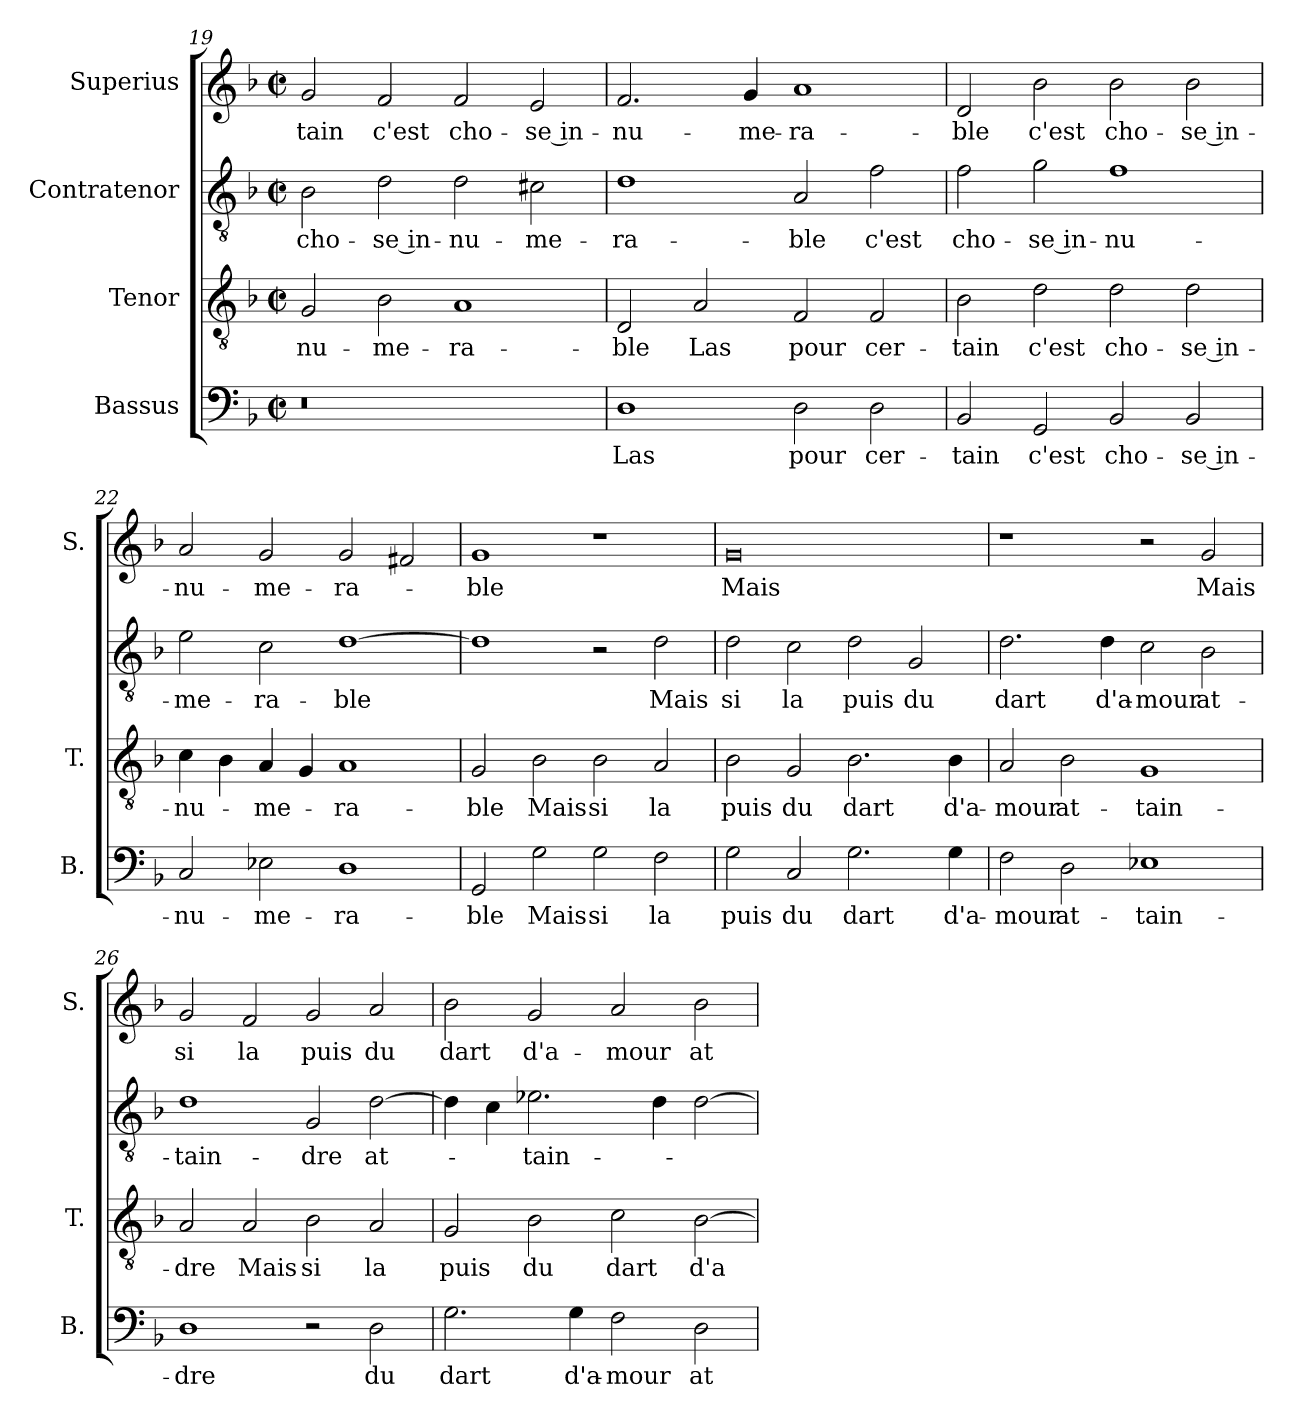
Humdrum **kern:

**kern	**text	**kern	**text	**kern	**text	**kern	**text
*part4	*part4	*part3	*part3	*part2	*part2	*part1	*part1
*staff4	*staff4	*staff3	*staff3	*staff2	*staff2	*staff1	*staff1
*I"Bassus	*	*I"Tenor	*	*I"Contratenor	*	*I"Superius	*
*I'B.	*	*I'T.	*	*	*	*I'S.	*
*clefF4	*	*clefGv2	*	*clefGv2	*	*clefG2	*
*k[b-]	*	*k[b-]	*	*k[b-]	*	*k[b-]	*
*F:	*	*F:	*	*F:	*	*F:	*
*M2/2	*	*M2/2	*	*M2/2	*	*M2/2	*
*met(c|)	*	*met(c|)	*	*met(c|)	*	*met(c|)	*
=19	=19	=19	=19	=19	=19	=19	=19
!LO:N:vis=0	!	!	!	!	!	!	!
1r	.	2G/	-nu-	2B-\	cho-	2g/	-tain
.	.	2B-\	-me-	2d\	-se in-	2f/	c'est
1ryy	.	1A/	-ra-	2d\	-nu-	2f/	cho-
.	.	.	.	2c#X\	-me-	2e/	-se in-
=20	=20	=20	=20	=20	=20	=20	=20
1D\	Las	2D/	-ble	1d\	-ra-	2.f/	-nu-
.	.	2A/	Las	.	.	.	.
.	.	.	.	.	.	4g/	-me-
2D\	pour	2F/	pour	2A/	-ble	1a/	-ra-
2D\	cer-	2F/	cer-	2f\	c'est	.	.
!!LO:LB:g=z
=21	=21	=21	=21	=21	=21	=21	=21
2BB-/	-tain	2B-\	-tain	2f\	cho-	2d/	-ble
2GG/	c'est	2d\	c'est	2g\	-se in-	2b-\	c'est
2BB-/	cho-	2d\	cho-	1f\	-nu-	2b-\	cho-
2BB-/	-se in-	2d\	-se in-	.	.	2b-\	-se in-
=22	=22	=22	=22	=22	=22	=22	=22
2C/	-nu-	4c\	-nu-	2e\	-me-	2a/	-nu-
.	.	4B-\	.	.	.	.	.
2E-X\	-me-	4A/	-me-	2c\	-ra-	2g/	-me-
.	.	4G/	.	.	.	.	.
1D\	-ra-	1A/	-ra-	[1d\	-ble	2g/	-ra-
.	.	.	.	.	.	2f#X/	.
=23	=23	=23	=23	=23	=23	=23	=23
2GG/	-ble	2G/	-ble	1d\]	.	1g/	-ble
2G\	Mais	2B-\	Mais	.	.	.	.
2G\	si	2B-\	si	2r	.	1r	.
2F\	la	2A/	la	2d\	Mais	.	.
=24	=24	=24	=24	=24	=24	=24	=24
2G\	puis	2B-\	puis	2d\	si	0g/	Mais
2C/	du	2G/	du	2c\	la	.	.
2.G\	dart	2.B-\	dart	2d\	puis	.	.
.	.	.	.	2G/	du	.	.
4G\	d'a-	4B-\	d'a-	.	.	.	.
=25	=25	=25	=25	=25	=25	=25	=25
2F\	-mour	2A/	-mour	2.d\	dart	1r	.
2D\	at-	2B-\	at-	.	.	.	.
.	.	.	.	4d\	d'a-	.	.
1E-X\	-tain-	1G/	-tain-	2c\	-mour	2r	.
.	.	.	.	2B-\	at-	2g/	Mais
!!LO:LB:g=z
=26	=26	=26	=26	=26	=26	=26	=26
1D\	-dre	2A/	-dre	1d\	-tain-	2g/	si
.	.	2A/	Mais	.	.	2f/	la
2r	.	2B-\	si	2G/	-dre	2g/	puis
2D\	du	2A/	la	[2d\	at-	2a/	du
=27	=27	=27	=27	=27	=27	=27	=27
2.G\	dart	2G/	puis	4d\]	.	2b-\	dart
.	.	.	.	4c\	.	.	.
.	.	2B-\	du	2.e-X\	-tain-	2g/	d'a-
4G\	d'a-	.	.	.	.	.	.
2F\	-mour	2c\	dart	.	.	2a/	-mour
.	.	.	.	4d\	.	.	.
2D\	at-	[2B-\	d'a-	[2d\	.	2b-\	at-
=	=	=	=	=	=	=	=
*-	*-	*-	*-	*-	*-	*-	*-
